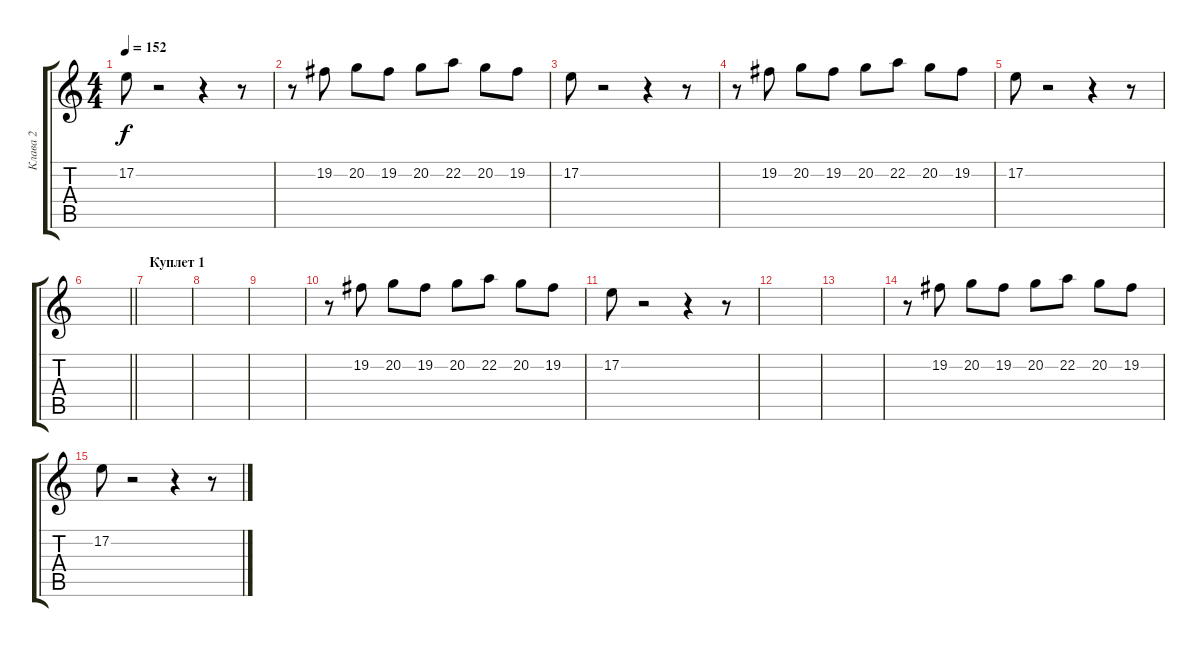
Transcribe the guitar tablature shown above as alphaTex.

\track ("Клава 2" "Клава 2") {instrument pad4choir}
\staff {score tabs}
\tuning (E4 B3 G3 D3 A2 E2) {hide}
\ts (4 4)
\tempo 152
\clef g2
\ks c
17.2.8{dy f} r.2 r.4 r.8 |
r.8 19.2.8 20.2.8 19.2.8 20.2.8 22.2.8 20.2.8 19.2.8 |
17.2.8 r.2 r.4 r.8 |
r.8 19.2.8 20.2.8 19.2.8 20.2.8 22.2.8 20.2.8 19.2.8 |
17.2.8 r.2 r.4 r.8 |
\barLineRight lightlight
|
\section ("" "Куплет 1")
|
|
|
r.8 19.2.8 20.2.8 19.2.8 20.2.8 22.2.8 20.2.8 19.2.8 |
17.2.8 r.2 r.4 r.8 |
|
|
r.8 19.2.8 20.2.8 19.2.8 20.2.8 22.2.8 20.2.8 19.2.8 |
17.2.8 r.2 r.4 r.8
